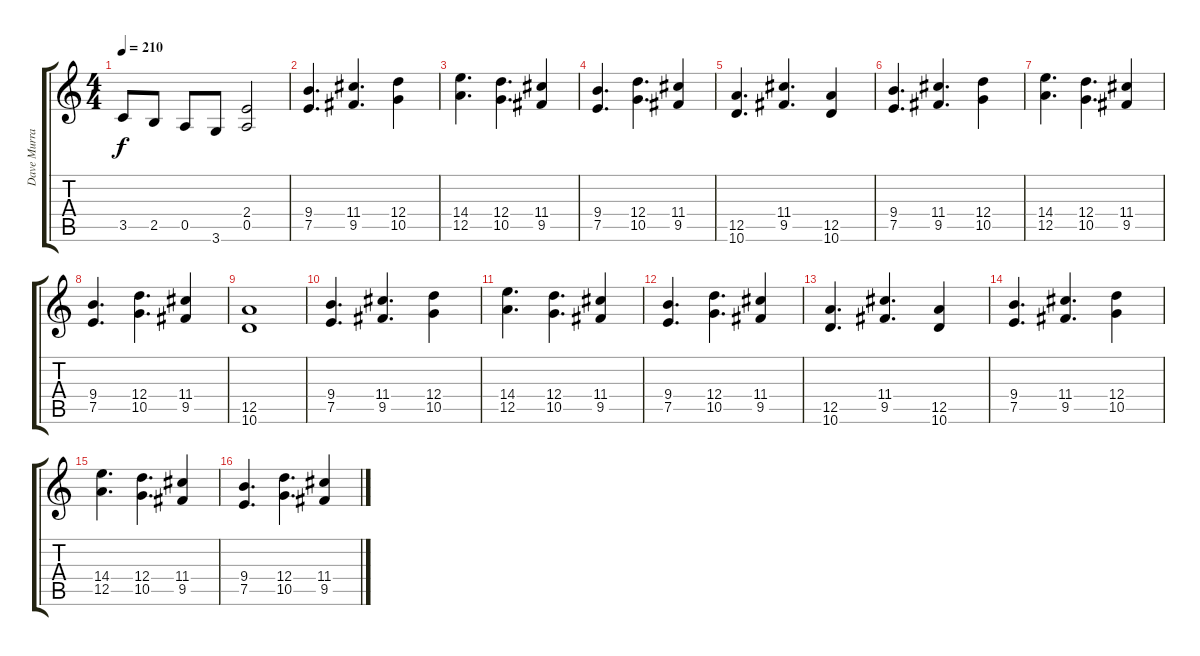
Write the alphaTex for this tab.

\track ("Dave Murray" "Dave Murra") {instrument distortionguitar}
\staff {score tabs}
\tuning (E4 B3 G3 D3 A2 E2) {hide}
\ts (4 4)
\tempo 210
\clef g2
\ks c
3.5.8{dy f} 2.5.8 0.5.8 3.6.8 (2.4 0.5).2 |
(9.4 7.5).4{d} (11.4 9.5).4{d} (12.4 10.5).4 |
(14.4 12.5).4{d} (12.4 10.5).4{d} (11.4 9.5).4 |
(9.4 7.5).4{d} (12.4 10.5).4{d} (11.4 9.5).4 |
(12.5 10.6).4{d} (11.4 9.5).4{d} (12.5 10.6).4 |
(9.4 7.5).4{d} (11.4 9.5).4{d} (12.4 10.5).4 |
(14.4 12.5).4{d} (12.4 10.5).4{d} (11.4 9.5).4 |
(9.4 7.5).4{d} (12.4 10.5).4{d} (11.4 9.5).4 |
(12.5 10.6).1 |
(9.4 7.5).4{d} (11.4 9.5).4{d} (12.4 10.5).4 |
(14.4 12.5).4{d} (12.4 10.5).4{d} (11.4 9.5).4 |
(9.4 7.5).4{d} (12.4 10.5).4{d} (11.4 9.5).4 |
(12.5 10.6).4{d} (11.4 9.5).4{d} (12.5 10.6).4 |
(9.4 7.5).4{d} (11.4 9.5).4{d} (12.4 10.5).4 |
(14.4 12.5).4{d} (12.4 10.5).4{d} (11.4 9.5).4 |
(9.4 7.5).4{d} (12.4 10.5).4{d} (11.4 9.5).4
